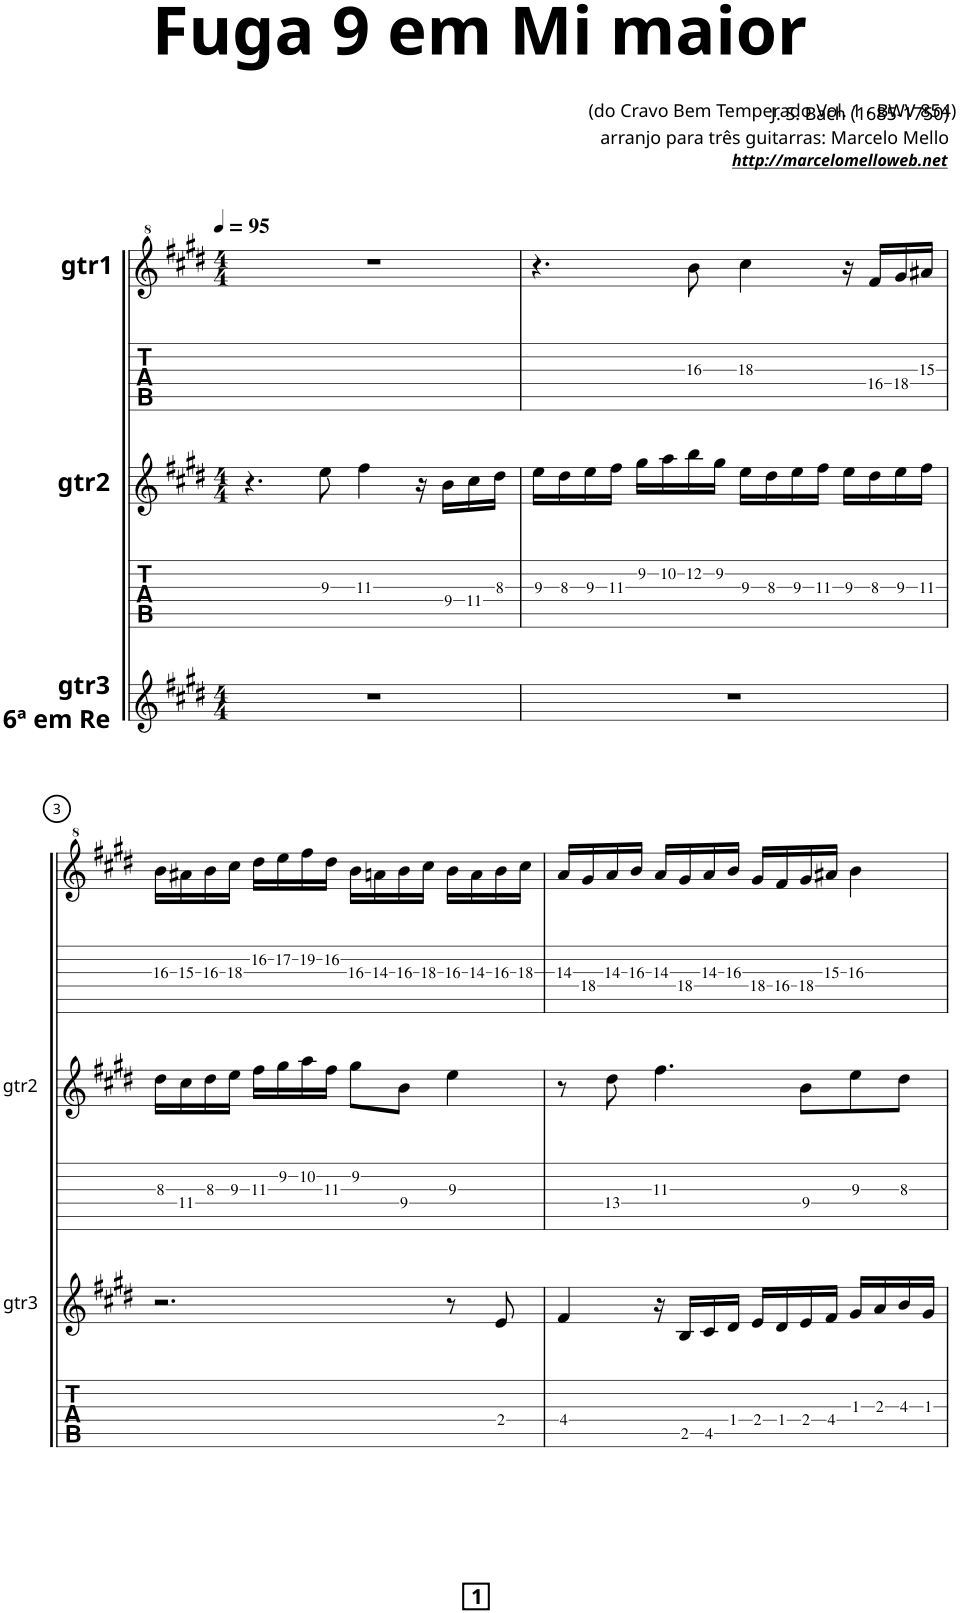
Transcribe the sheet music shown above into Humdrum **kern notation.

**kern	**kern	**kern	**kern	**kern	**kern
*part6	*part5	*part4	*part3	*part2	*part1
*staff6	*staff5	*staff4	*staff3	*staff2	*staff1
*I"Guitarra elétrica [Tablatura]	*I"gtr3 6ª em Re	*I"Guitarra elétrica [Tablatura]	*I"gtr2	*I"Guitarra elétrica [Tablatura]	*I"gtr1
*	*I'gtr3	*	*I'gtr2	*	*
*stria6	*	*stria6	*	*stria6	*
*	*clefG2	*	*clefG2	*	*clefG^2
*	*Trd7c12	*	*Trd7c12	*	*Trd7c12
*k[f#c#g#d#]	*k[f#c#g#d#]	*k[f#c#g#d#]	*k[f#c#g#d#]	*k[f#c#g#d#]	*k[f#c#g#d#]
*M4/4	*M4/4	*M4/4	*M4/4	*M4/4	*M4/4
*MM95	*MM95	*MM95	*MM95	*MM95	*MM95
=1	=1	=1	=1	=1	=1
1r	1r	4.r	4.r	1r	1r
.	.	8e	8ee\	.	.
.	.	4f#	4ff#\	.	.
.	.	16r	16r	.	.
.	.	16BLL	16b\LL	.	.
.	.	16c#	16cc#\	.	.
.	.	16d#JJ	16dd#\JJ	.	.
=2	=2	=2	=2	=2	=2
1r	1r	16eLL	16ee\LL	4.r	4.r
.	.	16d#J	16dd#\	.	.
.	.	16eL	16ee\	.	.
.	.	16f#JJ	16ff#\JJ	.	.
.	.	16g#LL	16gg#\LL	.	.
.	.	16aJ	16aa\	.	.
.	.	16bL	16bb\	8b	8bb\
.	.	16g#JJ	16gg#\JJ	.	.
.	.	16eLL	16ee\LL	4cc#	4ccc#\
.	.	16d#J	16dd#\	.	.
.	.	16eL	16ee\	.	.
.	.	16f#JJ	16ff#\JJ	.	.
.	.	16eLL	16ee\LL	16r	16r
.	.	16d#J	16dd#\	16f#LL	16ff#/LL
.	.	16eL	16ee\	16g#	16gg#/
.	.	16f#JJ	16ff#\JJ	16a#XJJ	16aa#X/JJ
!!LO:LB:g=z
=3	=3	=3	=3	=3	=3
2.r	2.r	16d#LL	16dd#\LL	16bLL	16bb\LL
.	.	16c#J	16cc#\	16a#XJ	16aa#X\
.	.	16d#L	16dd#\	16bL	16bb\
.	.	16eJJ	16ee\JJ	16cc#JJ	16ccc#\JJ
.	.	16f#LL	16ff#\LL	16dd#LL	16ddd#\LL
.	.	16g#J	16gg#\	16eeJ	16eee\
.	.	16aL	16aa\	16ff#L	16fff#\
.	.	16f#JJ	16ff#\JJ	16dd#JJ	16ddd#\JJ
.	.	8g#L	8gg#\L	16bLL	16bb\LL
.	.	.	.	16anJ	16aan\
.	.	8BJ	8b\J	16bL	16bb\
.	.	.	.	16cc#JJ	16ccc#\JJ
8r	8r	4e	4ee\	16bLL	16bb\LL
.	.	.	.	16aJ	16aa\
8E	8e/	.	.	16bL	16bb\
.	.	.	.	16cc#JJ	16ccc#\JJ
=4	=4	=4	=4	=4	=4
4F#	4f#/	8r	8r	16aLL	16aa/LL
.	.	.	.	16g#J	16gg#/
.	.	8d#	8dd#\	16aL	16aa/
.	.	.	.	16bJJ	16bb/JJ
16r	16r	4.f#	4.ff#\	16aLL	16aa/LL
16BBLL	16B/LL	.	.	16g#J	16gg#/
16C#	16c#/	.	.	16aL	16aa/
16D#JJ	16d#/JJ	.	.	16bJJ	16bb/JJ
16ELL	16e/LL	.	.	16g#LL	16gg#/LL
16D#J	16d#/	.	.	16f#J	16ff#/
16EL	16e/	8B	8b\L	16g#L	16gg#/
16F#JJ	16f#/JJ	.	.	16a#XJJ	16aa#X/JJ
16G#LL	16g#/LL	8eL	8ee\	4b	4bb\
16AJ	16a/	.	.	.	.
16BL	16b/	8d#J	8dd#\J	.	.
16G#JJ	16g#/JJ	.	.	.	.
=	=	=	=	=	=
*-	*-	*-	*-	*-	*-
